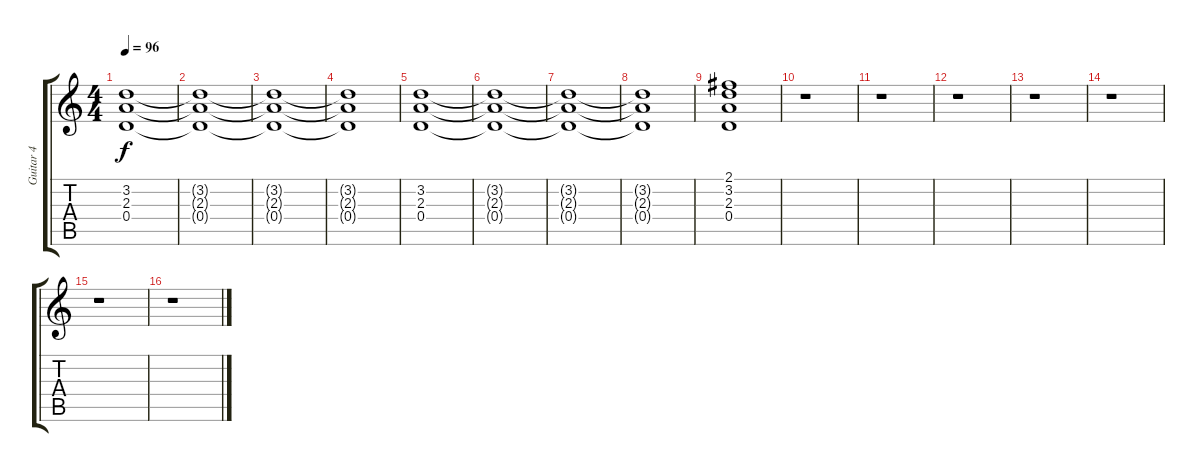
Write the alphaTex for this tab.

\track ("Guitar 4" "Guitar 4") {instrument overdrivenguitar}
\staff {score tabs}
\tuning (E4 B3 G3 D3 A2 E2) {hide}
\ts (4 4)
\tempo 96
\clef g2
\ks c
(3.2 2.3 0.4).1{dy f instrument overdrivenguitar} |
(3.2{t} 2.3{t} 0.4{t}).1 |
(3.2{t} 2.3{t} 0.4{t}).1 |
(3.2{t} 2.3{t} 0.4{t}).1 |
(3.2 2.3 0.4).1 |
(3.2{t} 2.3{t} 0.4{t}).1 |
(3.2{t} 2.3{t} 0.4{t}).1 |
(3.2{t} 2.3{t} 0.4{t}).1 |
(2.1 3.2 2.3 0.4).1 |
r.1 |
r.1 |
r.1 |
r.1 |
r.1 |
r.1 |
r.1
